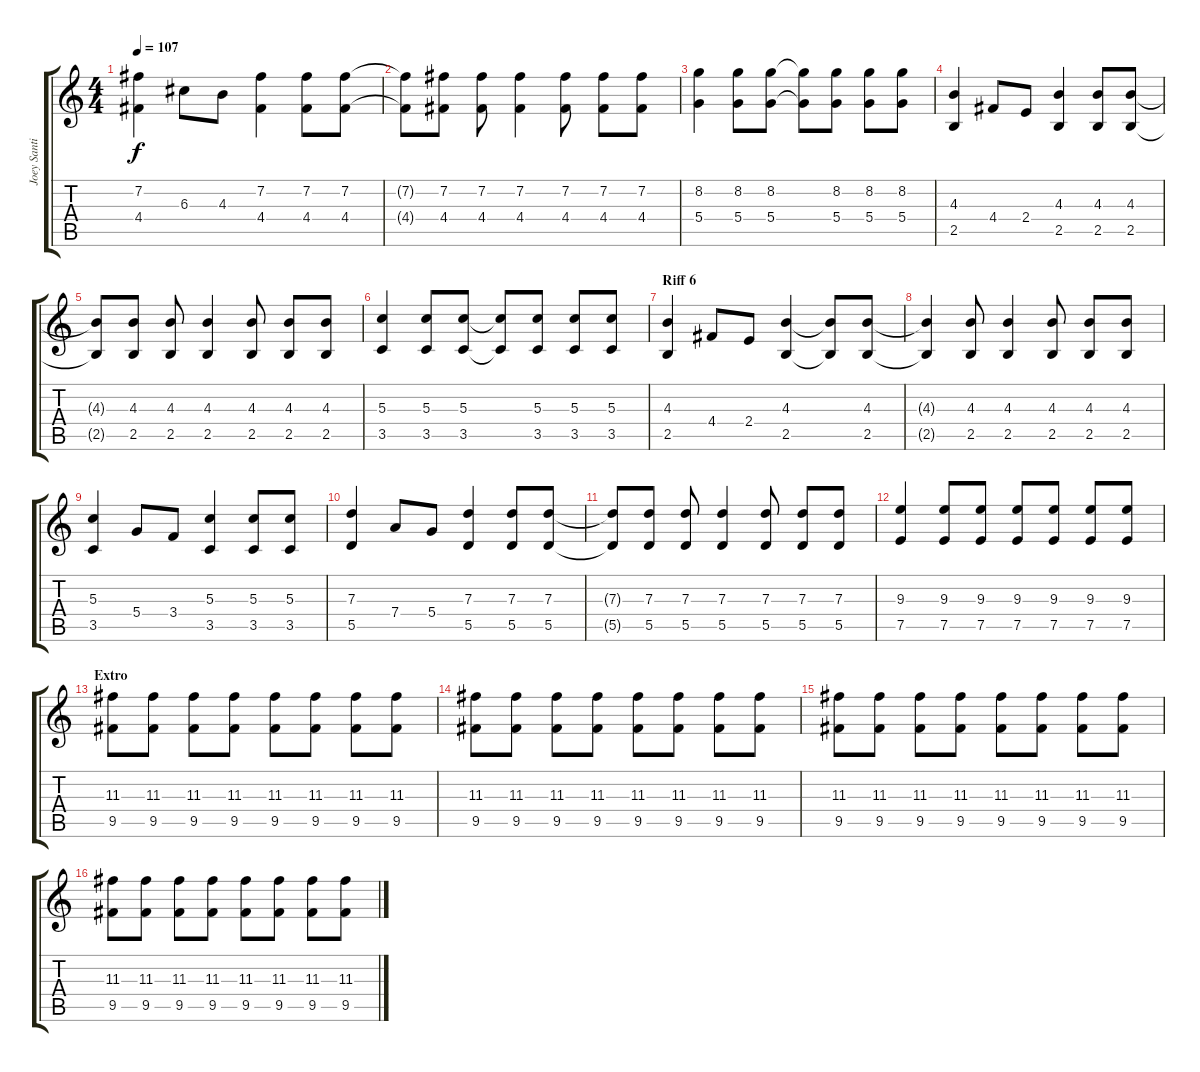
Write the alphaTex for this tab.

\track ("Joey Santiago" "Joey Santi") {instrument distortionguitar}
\staff {score tabs}
\tuning (E4 B3 G3 D3 A2 E2) {hide}
\ts (4 4)
\tempo 107
\clef g2
\ks c
(7.2 4.4).4{dy f} 6.3.8 4.3.8 (7.2 4.4).4 (7.2 4.4).8 (7.2 4.4).8 |
(7.2{t} 4.4{t}).8 (7.2 4.4).8 (7.2 4.4).8 (7.2 4.4).4 (7.2 4.4).8 (7.2 4.4).8 (7.2 4.4).8 |
(8.2 5.4).4 (8.2 5.4).8 (8.2 5.4).8 (8.2{t} 5.4{t}).8 (8.2 5.4).8 (8.2 5.4).8 (8.2 5.4).8 |
(4.3 2.5).4 4.4.8 2.4.8 (4.3 2.5).4 (4.3 2.5).8 (4.3 2.5).8 |
(4.3{t} 2.5{t}).8 (4.3 2.5).8 (4.3 2.5).8 (4.3 2.5).4 (4.3 2.5).8 (4.3 2.5).8 (4.3 2.5).8 |
(5.3 3.5).4 (5.3 3.5).8 (5.3 3.5).8 (5.3{t} 3.5{t}).8 (5.3 3.5).8 (5.3 3.5).8 (5.3 3.5).8 |
\section ("" "Riff 6")
(4.3 2.5).4 4.4.8 2.4.8 (4.3 2.5).4 (4.3{t} 2.5{t}).8 (4.3 2.5).8 |
(4.3{t} 2.5{t}).4 (4.3 2.5).8 (4.3 2.5).4 (4.3 2.5).8 (4.3 2.5).8 (4.3 2.5).8 |
(5.3 3.5).4 5.4.8 3.4.8 (5.3 3.5).4 (5.3 3.5).8 (5.3 3.5).8 |
(7.3 5.5).4 7.4.8 5.4.8 (7.3 5.5).4 (7.3 5.5).8 (7.3 5.5).8 |
(7.3{t} 5.5{t}).8 (7.3 5.5).8 (7.3 5.5).8 (7.3 5.5).4 (7.3 5.5).8 (7.3 5.5).8 (7.3 5.5).8 |
(9.3 7.5).4 (9.3 7.5).8 (9.3 7.5).8 (9.3 7.5).8 (9.3 7.5).8 (9.3 7.5).8 (9.3 7.5).8 |
\section ("" "Extro")
(11.3 9.5).8 (11.3 9.5).8 (11.3 9.5).8 (11.3 9.5).8 (11.3 9.5).8 (11.3 9.5).8 (11.3 9.5).8 (11.3 9.5).8 |
(11.3 9.5).8 (11.3 9.5).8 (11.3 9.5).8 (11.3 9.5).8 (11.3 9.5).8 (11.3 9.5).8 (11.3 9.5).8 (11.3 9.5).8 |
(11.3 9.5).8 (11.3 9.5).8 (11.3 9.5).8 (11.3 9.5).8 (11.3 9.5).8 (11.3 9.5).8 (11.3 9.5).8 (11.3 9.5).8 |
(11.3 9.5).8 (11.3 9.5).8 (11.3 9.5).8 (11.3 9.5).8 (11.3 9.5).8 (11.3 9.5).8 (11.3 9.5).8 (11.3 9.5).8
